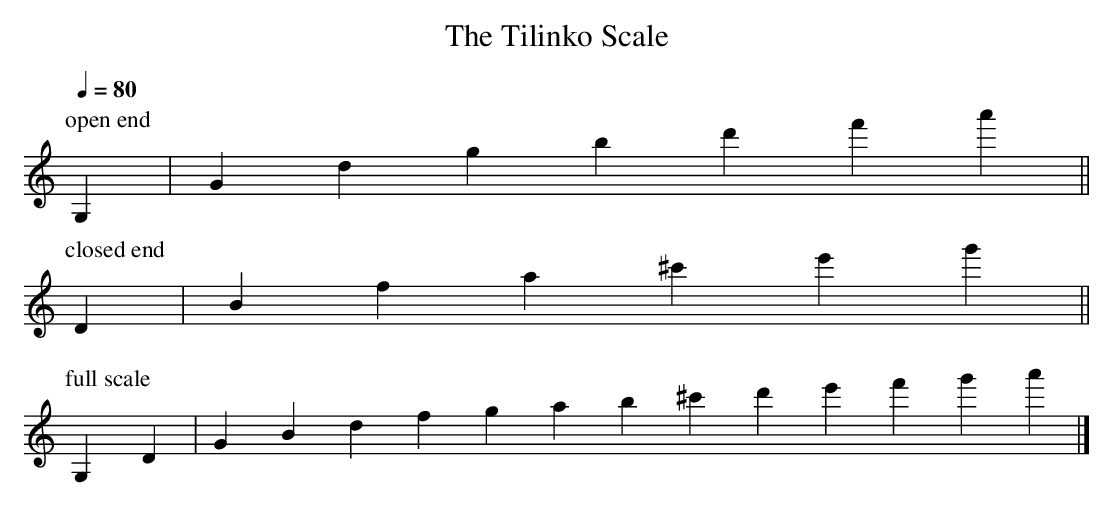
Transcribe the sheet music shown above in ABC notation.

X:1
T:The Tilinko Scale
M:none
L:1/4
Q:1/4=80
K:C
P:open end
G,  |G  d  g  b  d' f' a'||
P:closed end
D   |B  f  a ^c' e' g'||
P:full scale
G, D|G  B  d  f  g  a  b ^c' d' e' f' g' a'|]

The central range, starting two octaves above the fundamental, forms an
acoustic scale (mixolydian with a sharpened fourth).  Here's a Moldavian
Hungarian dance tune for it:
